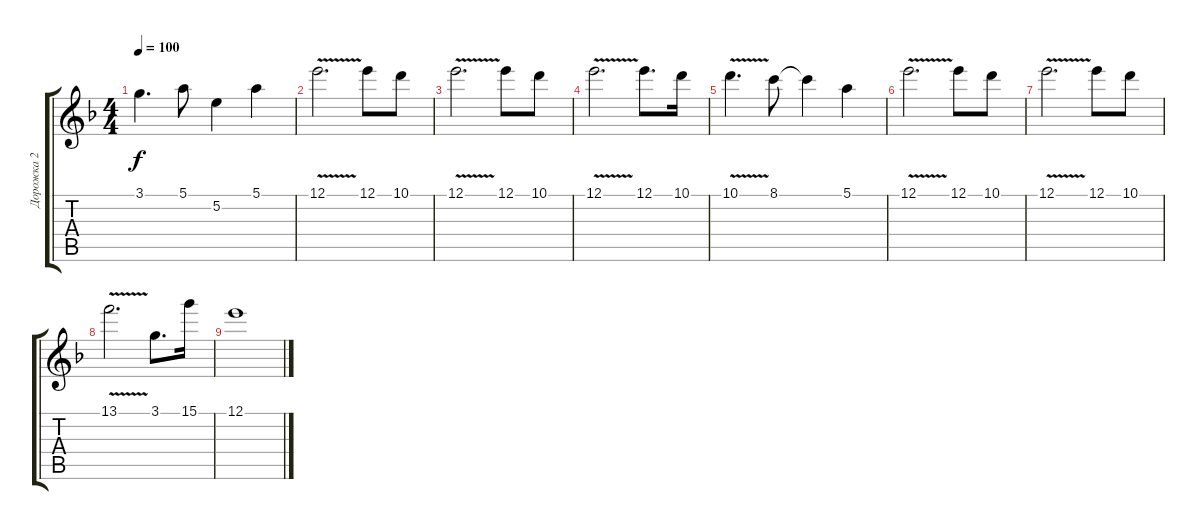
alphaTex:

\track ("Дорожка 2" "Дорожка 2") {instrument acousticguitarsteel}
\staff {score tabs}
\tuning (E4 B3 G3 D3 A2 E2) {hide}
\ts (4 4)
\tempo 100
\clef g2
\ks f
3.1.4{d dy f} 5.1.8 5.2.4 5.1.4 |
12.1{v}.2{d} 12.1.8 10.1.8 |
12.1{v}.2{d} 12.1.8 10.1.8 |
12.1{v}.2{d} 12.1.8{d} 10.1.16 |
10.1{v}.4{d} 8.1.8 8.1{t}.4 5.1.4 |
12.1{v}.2{d} 12.1.8 10.1.8 |
12.1{v}.2{d} 12.1.8 10.1.8 |
13.1{v}.2{d} 3.1.8{d} 15.1.16 |
12.1.1
